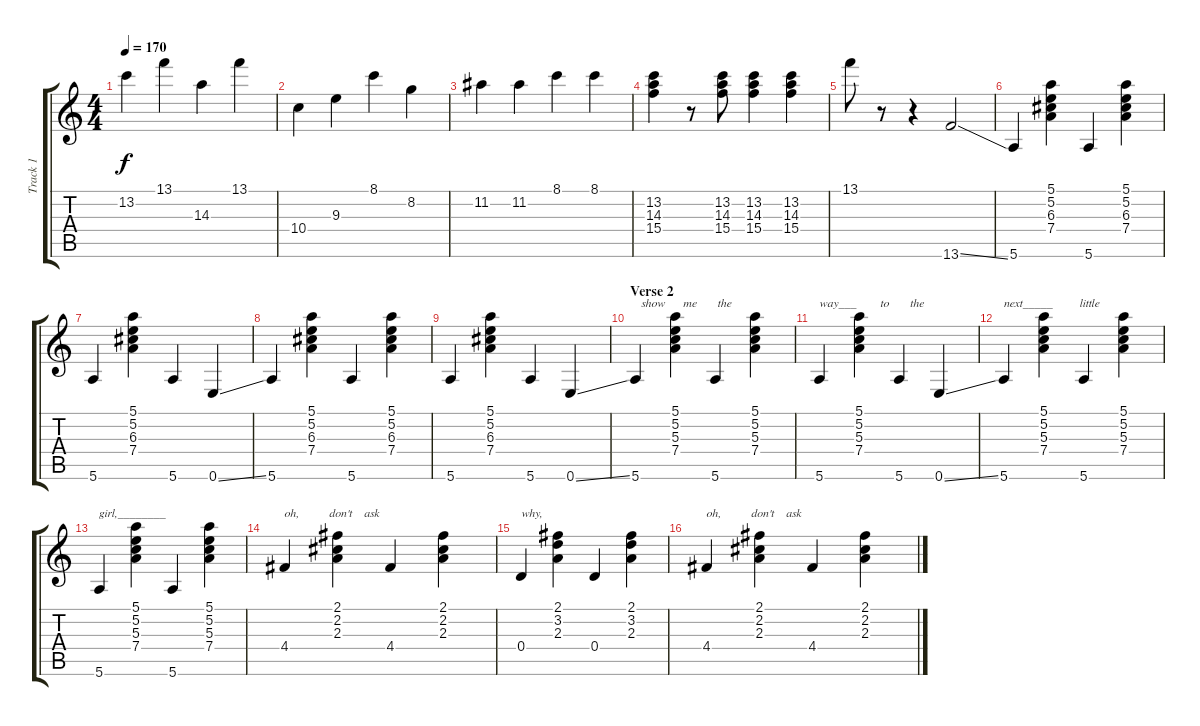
\track ("Track 1" "Track 1") {instrument electricguitarclean}
\staff {score tabs}
\tuning (E4 B3 G3 D3 A2 E2) {hide}
\ts (4 4)
\tempo 170
\clef g2
\ks c
13.2.4{dy f} 13.1.4 14.3.4 13.1.4 |
10.4.4 9.3.4 8.1.4 8.2.4 |
11.2.4 11.2.4 8.1.4 8.1.4 |
(13.2 14.3 15.4).4 r.8 (13.2 14.3 15.4).8 (13.2 14.3 15.4).4 (13.2 14.3 15.4).4 |
13.1.8 r.8 r.4 13.6{ss}.2 |
5.6.4 (5.1 5.2 6.3 7.4).4 5.6.4 (5.1 5.2 6.3 7.4).4 |
5.6.4 (5.1 5.2 6.3 7.4).4 5.6.4 0.6{ss}.4 |
5.6.4 (5.1 5.2 6.3 7.4).4 5.6.4 (5.1 5.2 6.3 7.4).4 |
5.6.4 (5.1 5.2 6.3 7.4).4 5.6.4 0.6{ss}.4 |
\section ("" "Verse 2")
5.6.4{txt "  show      me       the"} (5.1 5.2 5.3 7.4).4 5.6.4 (5.1 5.2 5.3 7.4).4 |
5.6.4{txt "way___        to       the"} (5.1 5.2 5.3 7.4).4 5.6.4 0.6{ss}.4 |
5.6.4{txt "next_____         little"} (5.1 5.2 5.3 7.4).4 5.6.4 (5.1 5.2 5.3 7.4).4 |
5.6.4{txt "girl,________"} (5.1 5.2 5.3 7.4).4 5.6.4 (5.1 5.2 5.3 7.4).4 |
4.4.4{txt "oh,          don't    ask"} (2.1 2.2 2.3).4 4.4.4 (2.1 2.2 2.3).4 |
0.4.4{txt "why,"} (2.1 3.2 2.3).4 0.4.4 (2.1 3.2 2.3).4 |
4.4.4{txt "oh,          don't    ask"} (2.1 2.2 2.3).4 4.4.4 (2.1 2.2 2.3).4
